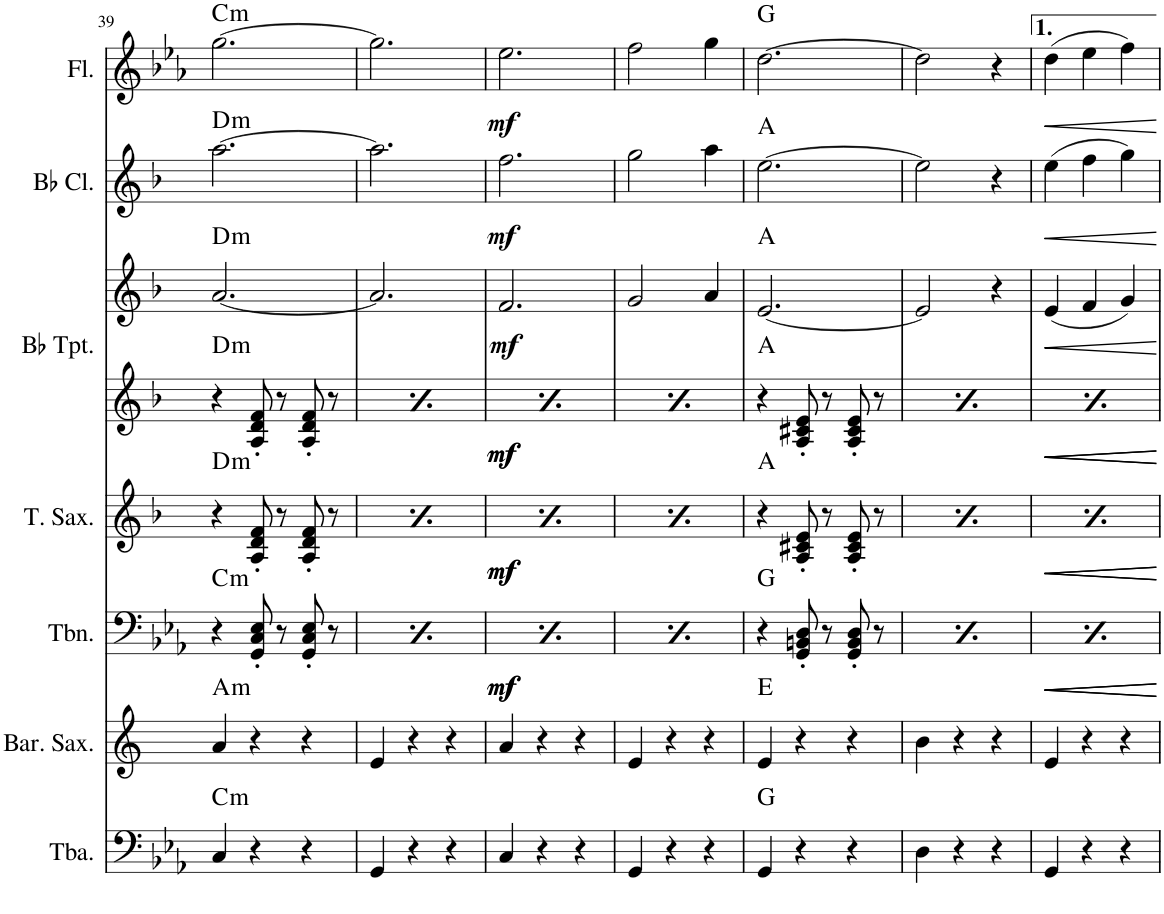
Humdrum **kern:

**kern	**harte	**kern	**harte	**kern	**harte	**kern	**harte	**kern	**kern	**dynam	**harte	**kern	**dynam	**harte	**kern	**dynam	**harte	**kern	**harte	**kern	**harte	**kern	**harte	**kern	**dynam	**harte	**kern	**dynam	**harte
*part12	*part12	*part11	*part11	*part10	*part10	*part9	*part9	*part8	*part8	*part8	*part8	*part7	*part7	*part7	*part6	*part6	*part6	*part5	*part5	*part4	*part4	*part3	*part3	*part2	*part2	*part2	*part1	*part1	*part1
*staff13	*	*staff12	*	*staff11	*	*staff10	*	*staff9	*staff8	*staff8/9	*	*staff7	*staff7	*	*staff6	*staff6	*	*staff5	*	*staff4	*	*staff3	*	*staff2	*staff2	*	*staff1	*staff1	*
*I"Tuba	*	*I"Baritone Saxophone	*	*I"Trombone	*	*I"Tenor Saxophone	*	*I"Bb Trumpet	*	*	*	*I"Bb Clarinet	*	*	*I"Flute	*	*	*I"Bass	*	*I"Baritone	*	*I"Tenor	*	*I"Alto	*	*	*I"Soprano	*	*
*I'Tba.	*	*I'Bar. Sax.	*	*I'Tbn.	*	*I'T. Sax.	*	*I'Bb Tpt.	*	*	*	*I'Bb Cl.	*	*	*I'Fl.	*	*	*I'B.	*	*I'Bar.	*	*I'T.	*	*I'A.	*	*	*I'S.	*	*
!!LO:PB:g=z
*clefF4	*	*clefG2	*	*clefF4	*	*clefG2	*	*clefG2	*clefG2	*	*	*clefG2	*	*	*clefG2	*	*	*clefF4	*	*clefF4	*	*clefGv2	*	*clefG2	*	*	*clefG2	*	*
*	*	*Trd12c21	*	*	*	*Trd8c14	*	*Trd1c2	*Trd1c2	*	*	*Trd1c2	*	*	*	*	*	*	*	*	*	*	*	*	*	*	*	*	*
*k[b-e-a-]	*	*k[]	*	*k[b-e-a-]	*	*k[b-]	*	*k[b-]	*k[b-]	*	*	*k[b-]	*	*	*k[b-e-a-]	*	*	*k[b-e-a-]	*	*k[b-e-a-]	*	*k[b-e-a-]	*	*k[b-e-a-]	*	*	*k[b-e-a-]	*	*
*M3/4	*	*M3/4	*	*M3/4	*	*M3/4	*	*M3/4	*M3/4	*	*	*M3/4	*	*	*M3/4	*	*	*M3/4	*	*M3/4	*	*M3/4	*	*M3/4	*	*	*M3/4	*	*
=39	=39	=39	=39	=39	=39	=39	=39	=39	=39	=39	=39	=39	=39	=39	=39	=39	=39	=39	=39	=39	=39	=39	=39	=39	=39	=39	=39	=39	=39
!	!LO:H:kt=m	!	!LO:H:kt=m	!	!LO:H:kt=m	!	!LO:H:kt=m	!	!	!	!LO:H:n=1:kt=m	!	!	!	!	!	!	!	!	!	!	!	!	!	!	!	!	!	!
!	!	!	!	!	!	!	!	!	!	!	!LO:H:n=2:kt=m	!	!	!LO:H:kt=m	!	!	!LO:H:kt=m	!	!LO:H:kt=m	!	!LO:H:kt=m	!	!LO:H:kt=m	!	!	!LO:H:kt=m	!	!	!LO:H:kt=m
4C/	C:min	4a/	A:min	4r	C:min	4r	D:min	4r	[2.a/	.	D:min D:min	[2.aa\	.	D:min	[2.gg\	.	C:min	4C	C:min	4r	C:min	4r	C:min	[2.g	.	C:min	[2.g	.	C:min
4r	.	4r	.	8GG/' 8C/' 8E-/'	.	8A/' 8d/' 8f/'	.	8A/' 8d/' 8f/'	.	.	.	.	.	.	.	.	.	4r	.	8G' 8c' 8e-'	.	8G' 8c' 8e-'	.	.	.	.	.	.	.
.	.	.	.	8r	.	8r	.	8r	.	.	.	.	.	.	.	.	.	.	.	8r	.	8r	.	.	.	.	.	.	.
4r	.	4r	.	8GG/' 8C/' 8E-/'	.	8A/' 8d/' 8f/'	.	8A/' 8d/' 8f/'	.	.	.	.	.	.	.	.	.	4r	.	8G' 8c' 8e-'	.	8G' 8c' 8e-'	.	.	.	.	.	.	.
.	.	.	.	8r	.	8r	.	8r	.	.	.	.	.	.	.	.	.	.	.	8r	.	8r	.	.	.	.	.	.	.
=40	=40	=40	=40	=40	=40	=40	=40	=40	=40	=40	=40	=40	=40	=40	=40	=40	=40	=40	=40	=40	=40	=40	=40	=40	=40	=40	=40	=40	=40
!	!	!	!	!	!LO:H:kt=m	!	!LO:H:kt=m	!	!	!	!LO:H:kt=m	!	!	!	!	!	!	!	!	!	!LO:H:kt=m	!	!LO:H:kt=m	!	!	!	!	!	!
4GG/	.	4e/	.	4r	C:min	4r	D:min	4r	2.a/]	.	D:min	2.aa\]	.	.	2.gg\]	.	.	4GG	.	4r	C:min	4r	C:min	2.g]	.	.	2.g]	.	.
4r	.	4r	.	8GG/' 8C/' 8E-/'	.	8A/' 8d/' 8f/'	.	8A/' 8d/' 8f/'	.	.	.	.	.	.	.	.	.	4r	.	8G' 8c' 8e-'	.	8G' 8c' 8e-'	.	.	.	.	.	.	.
.	.	.	.	8r	.	8r	.	8r	.	.	.	.	.	.	.	.	.	.	.	8r	.	8r	.	.	.	.	.	.	.
4r	.	4r	.	8GG/' 8C/' 8E-/'	.	8A/' 8d/' 8f/'	.	8A/' 8d/' 8f/'	.	.	.	.	.	.	.	.	.	4r	.	8G' 8c' 8e-'	.	8G' 8c' 8e-'	.	.	.	.	.	.	.
.	.	.	.	8r	.	8r	.	8r	.	.	.	.	.	.	.	.	.	.	.	8r	.	8r	.	.	.	.	.	.	.
=41	=41	=41	=41	=41	=41	=41	=41	=41	=41	=41	=41	=41	=41	=41	=41	=41	=41	=41	=41	=41	=41	=41	=41	=41	=41	=41	=41	=41	=41
!	!	!	!	!	!LO:H:kt=m	!	!LO:H:kt=m	!	!	!LO:DY:b	!LO:H:kt=m	!	!LO:DY:b	!	!	!LO:DY:b	!	!	!	!	!LO:H:kt=m	!	!LO:H:kt=m	!	!LO:DY:b	!	!	!LO:DY:b	!
4C/	.	4a/	.	4r	C:min	4r	D:min	4r	2.f/	mf	D:min	2.ff\	mf	.	2.ee-\	mf	.	4C	.	4r	C:min	4r	C:min	2.e-	mf	.	2.e-	mf	.
4r	.	4r	.	8GG/' 8C/' 8E-/'	.	8A/' 8d/' 8f/'	.	8A/' 8d/' 8f/'	.	.	.	.	.	.	.	.	.	4r	.	8G' 8c' 8e-'	.	8G' 8c' 8e-'	.	.	.	.	.	.	.
.	.	.	.	8r	.	8r	.	8r	.	.	.	.	.	.	.	.	.	.	.	8r	.	8r	.	.	.	.	.	.	.
4r	.	4r	.	8GG/' 8C/' 8E-/'	.	8A/' 8d/' 8f/'	.	8A/' 8d/' 8f/'	.	.	.	.	.	.	.	.	.	4r	.	8G' 8c' 8e-'	.	8G' 8c' 8e-'	.	.	.	.	.	.	.
.	.	.	.	8r	.	8r	.	8r	.	.	.	.	.	.	.	.	.	.	.	8r	.	8r	.	.	.	.	.	.	.
=42	=42	=42	=42	=42	=42	=42	=42	=42	=42	=42	=42	=42	=42	=42	=42	=42	=42	=42	=42	=42	=42	=42	=42	=42	=42	=42	=42	=42	=42
!	!	!	!	!	!LO:H:kt=m	!	!LO:H:kt=m	!	!	!	!LO:H:kt=m	!	!	!	!	!	!	!	!	!	!LO:H:kt=m	!	!LO:H:kt=m	!	!	!	!	!	!
4GG/	.	4e/	.	4r	C:min	4r	D:min	4r	2g/	.	D:min	2gg\	.	.	2ff\	.	.	4GG	.	4r	C:min	4r	C:min	2f	.	.	2f	.	.
4r	.	4r	.	8GG/' 8C/' 8E-/'	.	8A/' 8d/' 8f/'	.	8A/' 8d/' 8f/'	.	.	.	.	.	.	.	.	.	4r	.	8G' 8c' 8e-'	.	8G' 8c' 8e-'	.	.	.	.	.	.	.
.	.	.	.	8r	.	8r	.	8r	.	.	.	.	.	.	.	.	.	.	.	8r	.	8r	.	.	.	.	.	.	.
4r	.	4r	.	8GG/' 8C/' 8E-/'	.	8A/' 8d/' 8f/'	.	8A/' 8d/' 8f/'	4a/	.	.	4aa\	.	.	4gg\	.	.	4r	.	8G' 8c' 8e-'	.	8G' 8c' 8e-'	.	4g	.	.	4g	.	.
.	.	.	.	8r	.	8r	.	8r	.	.	.	.	.	.	.	.	.	.	.	8r	.	8r	.	.	.	.	.	.	.
=43	=43	=43	=43	=43	=43	=43	=43	=43	=43	=43	=43	=43	=43	=43	=43	=43	=43	=43	=43	=43	=43	=43	=43	=43	=43	=43	=43	=43	=43
4GG/	G:maj	4e/	E:maj	4r	G:maj	4r	A:maj	4r	[2.e/	.	A:maj A:maj	[2.ee\	.	A:maj	[2.dd\	.	G:maj	4GG	G:maj	4r	G:maj	4r	G:maj	[2.d	.	G:maj	[2.d	.	G:maj
4r	.	4r	.	8GG/' 8BBn/' 8D/'	.	8A/' 8c#X/' 8e/'	.	8A/' 8c#X/' 8e/'	.	.	.	.	.	.	.	.	.	4r	.	8G' 8Bn' 8d'	.	8G' 8Bn' 8d'	.	.	.	.	.	.	.
.	.	.	.	8r	.	8r	.	8r	.	.	.	.	.	.	.	.	.	.	.	8r	.	8r	.	.	.	.	.	.	.
4r	.	4r	.	8GG/' 8BB/' 8D/'	.	8A/' 8c#/' 8e/'	.	8A/' 8c#/' 8e/'	.	.	.	.	.	.	.	.	.	4r	.	8G' 8B' 8d'	.	8G' 8B' 8d'	.	.	.	.	.	.	.
.	.	.	.	8r	.	8r	.	8r	.	.	.	.	.	.	.	.	.	.	.	8r	.	8r	.	.	.	.	.	.	.
=44	=44	=44	=44	=44	=44	=44	=44	=44	=44	=44	=44	=44	=44	=44	=44	=44	=44	=44	=44	=44	=44	=44	=44	=44	=44	=44	=44	=44	=44
4D\	.	4b\	.	4r	G:maj	4r	A:maj	4r	2e/]	.	A:maj	2ee\]	.	.	2dd\]	.	.	4D	.	4r	G:maj	4r	G:maj	2d]	.	.	2d]	.	.
4r	.	4r	.	8GG/' 8BBn/' 8D/'	.	8A/' 8c#X/' 8e/'	.	8A/' 8c#X/' 8e/'	.	.	.	.	.	.	.	.	.	4r	.	8G' 8Bn' 8d'	.	8G' 8Bn' 8d'	.	.	.	.	.	.	.
.	.	.	.	8r	.	8r	.	8r	.	.	.	.	.	.	.	.	.	.	.	8r	.	8r	.	.	.	.	.	.	.
4r	.	4r	.	8GG/' 8BB/' 8D/'	.	8A/' 8c#/' 8e/'	.	8A/' 8c#/' 8e/'	4r	.	.	4r	.	.	4r	.	.	4r	.	8G' 8B' 8d'	.	8G' 8B' 8d'	.	4r	.	.	4r	.	.
.	.	.	.	8r	.	8r	.	8r	.	.	.	.	.	.	.	.	.	.	.	8r	.	8r	.	.	.	.	.	.	.
=45	=45	=45	=45	=45	=45	=45	=45	=45	=45	=45	=45	=45	=45	=45	=45	=45	=45	=45	=45	=45	=45	=45	=45	=45	=45	=45	=45	=45	=45
4GG/	.	4e/	.	4r	G:maj	4r	A:maj	4r	(4e/	.	A:maj	(4ee\	.	.	(4dd\	.	.	4GG	.	4r	G:maj	4r	G:maj	(4d	.	.	(4d	.	.
4r	.	4r	.	8GG/' 8BBn/' 8D/'	.	8A/' 8c#X/' 8e/'	.	8A/' 8c#X/' 8e/'	4f/	.	.	4ff\	.	.	4ee-\	.	.	4r	.	8G' 8Bn' 8d'	.	8G' 8Bn' 8d'	.	4e-	.	.	4e-	.	.
.	.	.	.	8r	.	8r	.	8r	.	.	.	.	.	.	.	.	.	.	.	8r	.	8r	.	.	.	.	.	.	.
4r	.	4r	.	8GG/' 8BB/' 8D/'	.	8A/' 8c#/' 8e/'	.	8A/' 8c#/' 8e/'	4g/)	.	.	4gg\)	.	.	4ff\)	.	.	4r	.	8G' 8B' 8d'	.	8G' 8B' 8d'	.	4f)	.	.	4f)	.	.
.	.	.	.	8r	.	8r	.	8r	.	.	.	.	.	.	.	.	.	.	.	8r	.	8r	.	.	.	.	.	.	.
=	=	=	=	=	=	=	=	=	=	=	=	=	=	=	=	=	=	=	=	=	=	=	=	=	=	=	=	=	=
*-	*-	*-	*-	*-	*-	*-	*-	*-	*-	*-	*-	*-	*-	*-	*-	*-	*-	*-	*-	*-	*-	*-	*-	*-	*-	*-	*-	*-	*-
